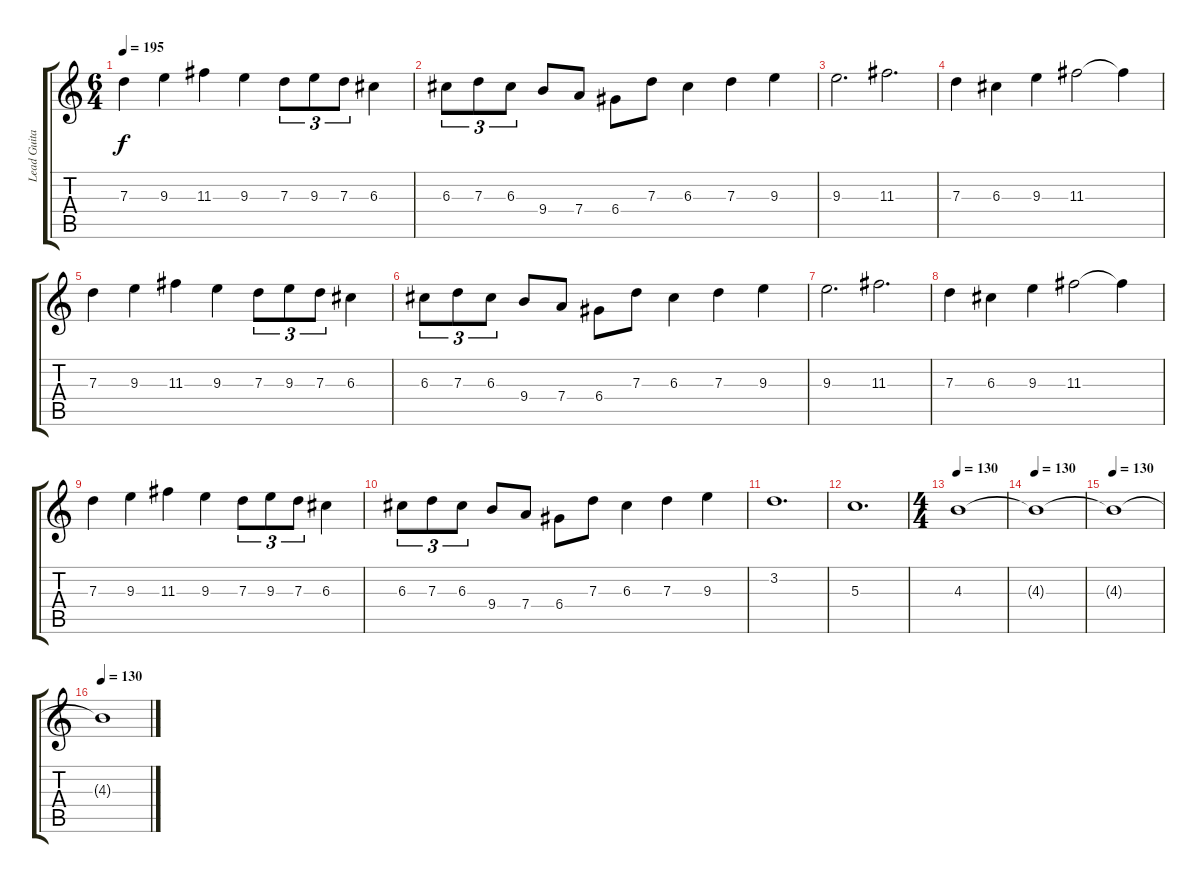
\track ("Lead Guitar" "Lead Guita") {instrument distortionguitar}
\staff {score tabs}
\tuning (E4 B3 G3 D3 A2 E2) {hide}
\ts (6 4)
\tempo 195
\clef g2
\ks c
7.3.4{dy f} 9.3.4 11.3.4 9.3.4 7.3.8{tu (3 2)} 9.3.8{tu (3 2)} 7.3.8{tu (3 2)} 6.3.4 |
6.3.8{tu (3 2)} 7.3.8{tu (3 2)} 6.3.8{tu (3 2)} 9.4.8 7.4.8 6.4.8 7.3.8 6.3.4 7.3.4 9.3.4 |
9.3.2{d} 11.3.2{d} |
7.3.4 6.3.4 9.3.4 11.3.2 11.3{t}.4 |
7.3.4 9.3.4 11.3.4 9.3.4 7.3.8{tu (3 2)} 9.3.8{tu (3 2)} 7.3.8{tu (3 2)} 6.3.4 |
6.3.8{tu (3 2)} 7.3.8{tu (3 2)} 6.3.8{tu (3 2)} 9.4.8 7.4.8 6.4.8 7.3.8 6.3.4 7.3.4 9.3.4 |
9.3.2{d} 11.3.2{d} |
7.3.4 6.3.4 9.3.4 11.3.2 11.3{t}.4 |
7.3.4 9.3.4 11.3.4 9.3.4 7.3.8{tu (3 2)} 9.3.8{tu (3 2)} 7.3.8{tu (3 2)} 6.3.4 |
6.3.8{tu (3 2)} 7.3.8{tu (3 2)} 6.3.8{tu (3 2)} 9.4.8 7.4.8 6.4.8 7.3.8 6.3.4 7.3.4 9.3.4 |
3.2.1{d} |
5.3.1{d} |
\ts (4 4)
\tempo 130
4.3.1 |
\tempo 130
4.3{t}.1 |
\tempo 130
4.3{t}.1 |
\tempo 130
4.3{t}.1
